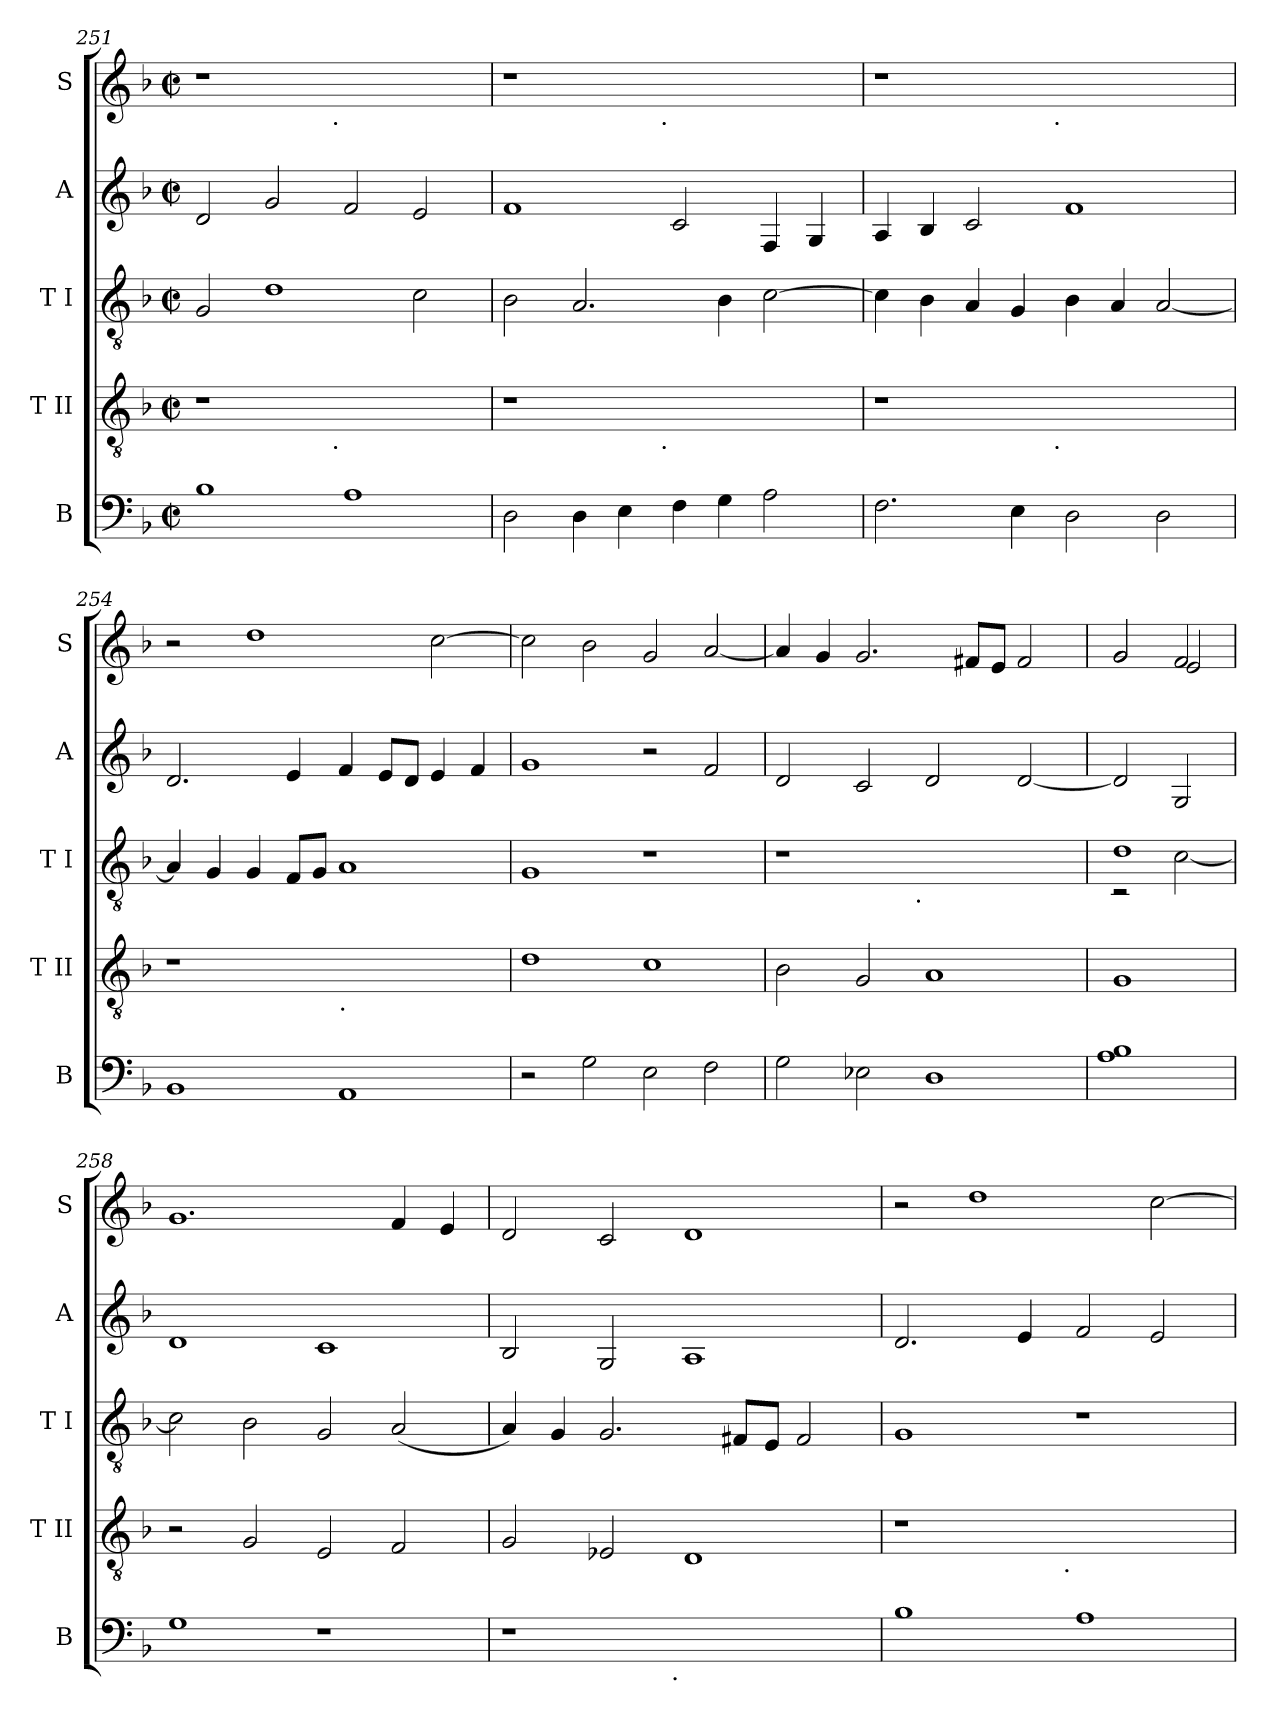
**kern	**kern	**kern	**kern	**kern
*part5	*part4	*part3	*part2	*part1
*staff5	*staff4	*staff3	*staff2	*staff1
*I"B	*I"T II	*I"T I	*I"A	*I"S
*I'B	*I'T II	*I'T I	*I'A	*I'S
*clefF4	*clefGv2	*clefGv2	*clefG2	*clefG2
*k[b-]	*k[b-]	*k[b-]	*k[b-]	*k[b-]
*F:	*F:	*F:	*F:	*F:
*M2/2	*M2/2	*M2/2	*M2/2	*M2/2
*met(c|)	*met(c|)	*met(c|)	*met(c|)	*met(c|)
=251	=251	=251	=251	=251
*	*^	*	*	*^
1B-	1r	2ryy	2G/	2d/	1r	2ryy
.	.	4...ryy	1d	2g/	.	4...ryy
!	!	!	!	!	!	!LO:TX:b:t=.
!	!	!LO:TX:b:t=.	!	!	!	!
.	.	1ryy	.	.	.	1ryy
1A	1ryy	.	.	2f/	1ryy	.
.	.	.	2c\	2e/	.	.
.	.	32ryy	.	.	.	32ryy
=252	=252	=252	=252	=252	=252	=252
2D\	1r	2ryy	2B-\	1f	1r	2ryy
4D\	.	4...ryy	2.A/	.	.	4...ryy
4E\	.	.	.	.	.	.
!	!	!	!	!	!	!LO:TX:b:t=.
!	!	!LO:TX:b:t=.	!	!	!	!
.	.	1ryy	.	.	.	1ryy
4F\	1ryy	.	.	2c/	1ryy	.
4G\	.	.	4B-\	.	.	.
2A\	.	.	[<2c\	4F/	.	.
.	.	.	.	4G/	.	.
.	.	32ryy	.	.	.	32ryy
!!LO:LB:g=z	!!
=253	=253	=253	=253	=253	=253	=253
2.F\	1r	2ryy	4c\]	4A/	1r	2ryy
.	.	.	4B-\	4B-/	.	.
.	.	4...ryy	4A/	2c/	.	4...ryy
4E\	.	.	4G/	.	.	.
!	!	!	!	!	!	!LO:TX:b:t=.
!	!	!LO:TX:b:t=.	!	!	!	!
.	.	1ryy	.	.	.	1ryy
2D\	1ryy	.	4B-\	1f	1ryy	.
.	.	.	4A/	.	.	.
2D\	.	.	[<2A/	.	.	.
.	.	32ryy	.	.	.	32ryy
*	*v	*v	*	*	*v	*v
=254	=254	=254	=254	=254
1BB-	1r	4A/]	2.d/	2r
.	.	4G/	.	.
.	.	4G/	.	1dd
.	.	8F/L	4e/	.
.	.	8G/J	.	.
!	!LO:TX:b:t=.	!	!	!
1AA	1ryy	1A	4f/	.
.	.	.	8e/L	.
.	.	.	8d/J	.
.	.	.	4e/	[>2cc\
.	.	.	4f/	.
=255	=255	=255	=255	=255
2r	1d	1G	1g	2cc\]
2G\	.	.	.	2b-\
2E\	1c	1r	2r	2g/
2F\	.	.	2f/	[<2a/
=256	=256	=256	=256	=256
*	*	*^	*	*
2G\	2B-\	1r	2ryy	2d/	4a/]
.	.	.	.	.	4g/
2E-X\	2G/	.	4...ryy	2c/	2.g/
!	!	!	!LO:TX:b:t=.	!	!
.	.	.	1ryy	.	.
1D	1A	1ryy	.	2d/	.
.	.	.	.	.	8f#/L
.	.	.	.	.	8e/J
.	.	.	.	[<2d/	2f#/
.	.	.	32ryy	.	.
=257	=257	=257	=257	=257	=257
*	*	*	*	*	*^
1A 1B-	1G	1d	2rC	2d/]	2g/	2g/
.	.	.	[>2c\	2G/	2f/	2e/
*	*	*v	*v	*	*v	*v
=258	=258	=258	=258	=258
1G	2r	2c\]	1d	1.g
.	2G/	2B-\	.	.
1r	2E/	2G/	1c	.
.	2F/	(<2A/	.	4f/
.	.	.	.	4e/
!!LO:PB:g=z
=259	=259	=259	=259	=259
*^	*	*	*	*
1r	2ryy	2G/	4A/)	2B-/	2d/
.	.	.	4G/	.	.
.	4...ryy	2E-X/	2.G/	2G/	2c/
!	!LO:TX:b:t=.	!	!	!	!
.	1ryy	.	.	.	.
1ryy	.	1D	.	1A	1d
.	.	.	8F#/L	.	.
.	.	.	8E/J	.	.
.	.	.	2F#/	.	.
.	32ryy	.	.	.	.
*v	*v	*	*	*	*
=260	=260	=260	=260	=260
*	*^	*	*	*
1B-	1r	2ryy	1G	2.d/	2r
.	.	4...ryy	.	.	1dd
.	.	.	.	4e/	.
!	!	!LO:TX:b:t=.	!	!	!
.	.	1ryy	.	.	.
1A	1ryy	.	1r	2f/	.
.	.	.	.	2e/	[>2cc\
.	.	32ryy	.	.	.
*	*v	*v	*	*	*
=	=	=	=	=
*-	*-	*-	*-	*-
